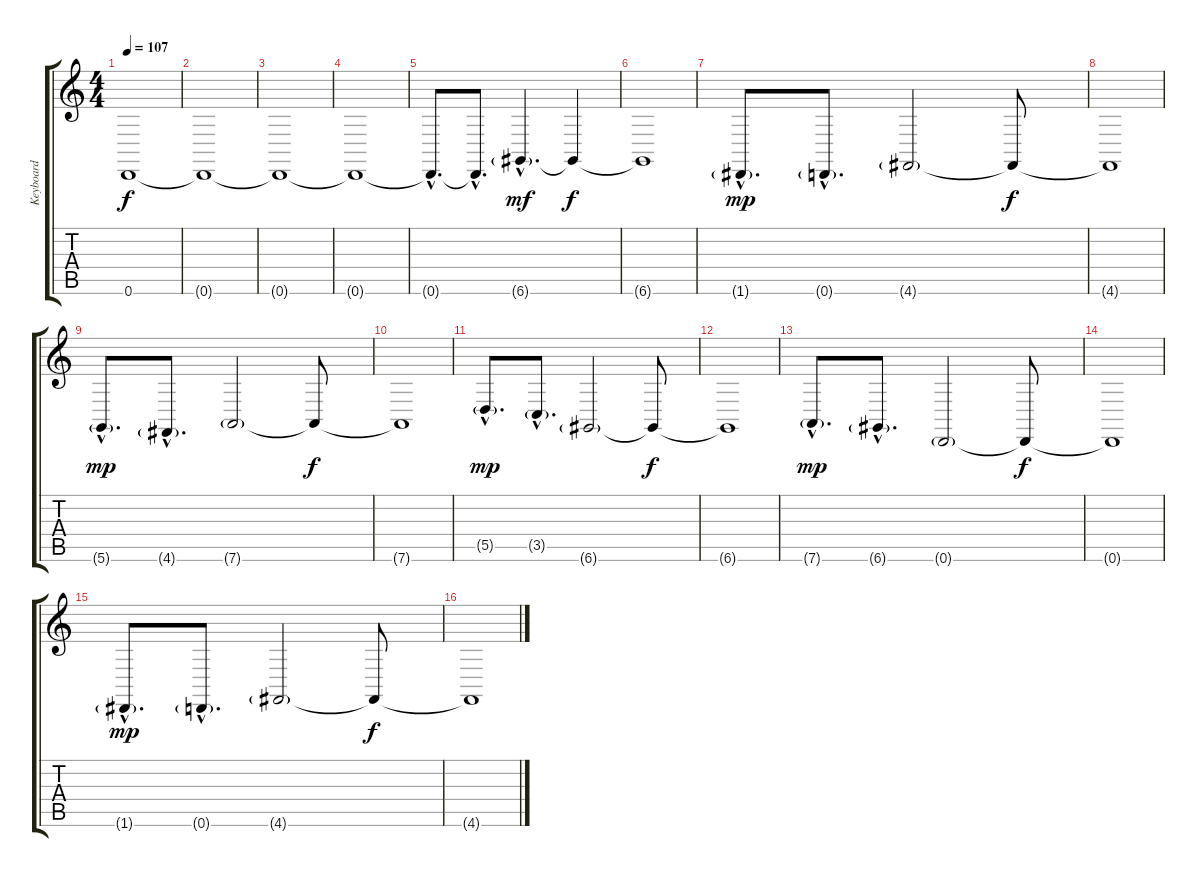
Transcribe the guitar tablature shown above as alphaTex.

\track ("Keyboard" "Keyboard") {instrument stringensemble1}
\staff {score tabs}
\tuning (E4 B3 G3 D3 A2 D2) {hide}
\ts (4 4)
\tempo 107
\clef g2
\ks c
0.6{t}.1{dy f} |
0.6{t}.1 |
0.6{t}.1 |
0.6{t}.1 |
0.6{hac t}.8{d} 0.6{hac t}.8{d} 6.6{g hac}.4{d dy mf} 6.6{t}.4{dy f} |
6.6{t}.1 |
1.6{g hac}.8{d dy mp} 0.6{g hac}.8{d} 4.6{g}.2 4.6{t}.8{dy f} |
4.6{t}.1 |
5.6{g hac}.8{d dy mp} 4.6{g hac}.8{d} 7.6{g}.2 7.6{t}.8{dy f} |
7.6{t}.1 |
5.5{g hac}.8{d dy mp} 3.5{g hac}.8{d} 6.6{g}.2 6.6{t}.8{dy f} |
6.6{t}.1 |
7.6{g hac}.8{d dy mp} 6.6{g hac}.8{d} 0.6{g}.2 0.6{t}.8{dy f} |
0.6{t}.1 |
1.6{g hac}.8{d dy mp} 0.6{g hac}.8{d} 4.6{g}.2 4.6{t}.8{dy f} |
4.6{t}.1
